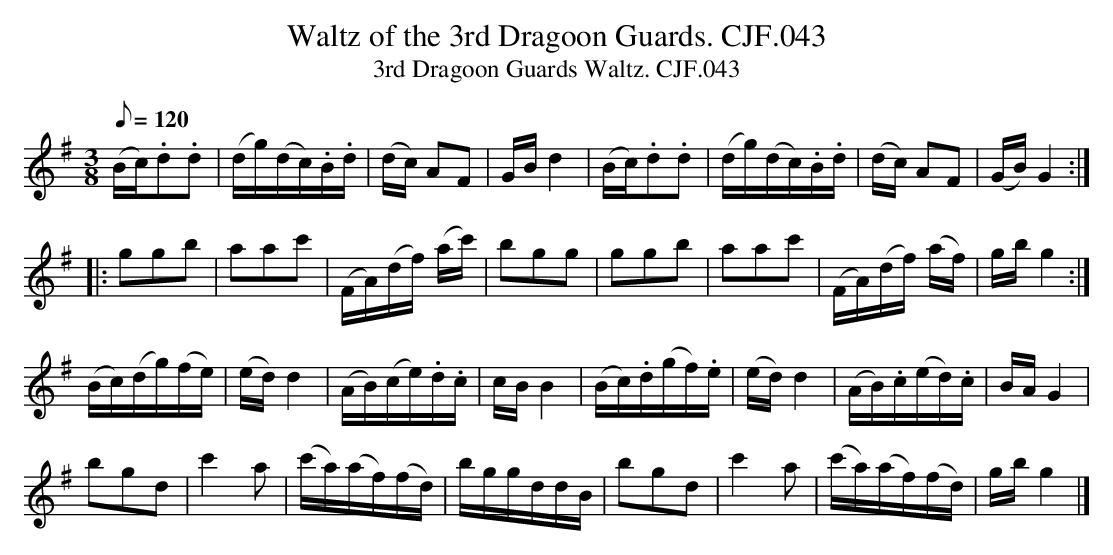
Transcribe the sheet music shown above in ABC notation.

X:1
T:Waltz of the 3rd Dragoon Guards. CJF.043
T:3rd Dragoon Guards Waltz. CJF.043
M:3/8
L:1/16
Q:1/8=120
K:G
(Bc).d2.d2|(dg)(dc).B.d|(dc) A2F2|GBd4|\
(Bc).d2.d2|(dg)(dc).B.d|(dc) A2F2|(GB)G4:|
|:g2g2b2|a2a2c'2|(FA)(df) (ac')|b2g2g2|\
g2g2b2|a2a2c'2|(FA)(df) (af)|gbg4:|
(Bc)(dg)(fe)|(ed)d4|(AB)(ce).d.c|cBB4|\
(Bc).d(gf).e|(ed)d4|(AB).c(ed).c|BAG4|
b2g2d2|c'4a2|(c'a)(af)(fd)|bggddB|\
b2g2d2|c'4a2|(c'a)(af)(fd)|gbg4|]
